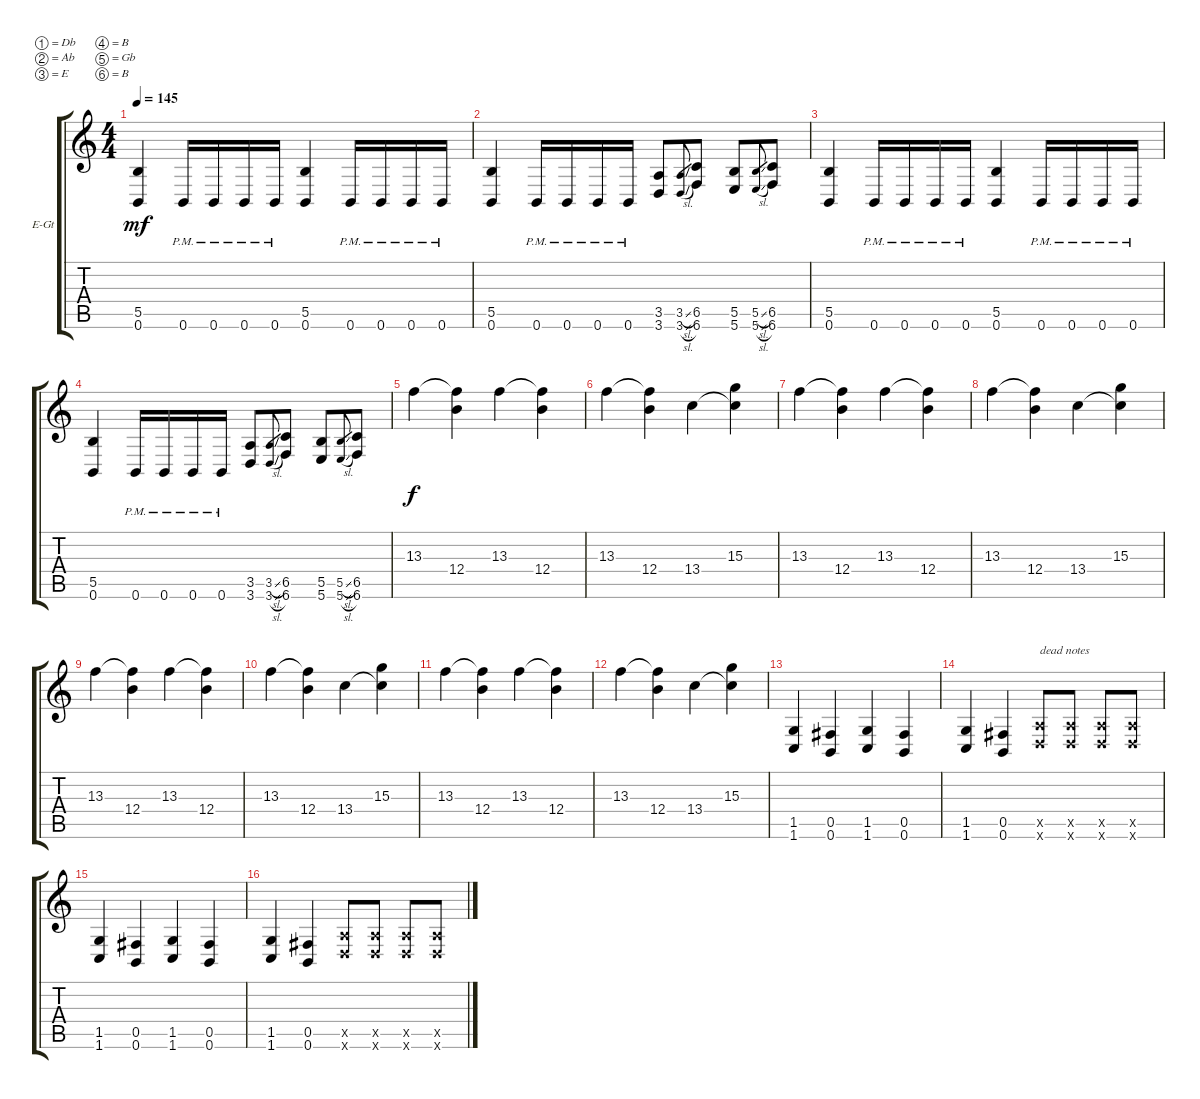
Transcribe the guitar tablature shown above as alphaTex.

\bracketExtendMode groupsimilarinstruments
\firstSystemTrackNameOrientation horizontal
\otherSystemsTrackNameOrientation horizontal
\track ("Robb Flynn" "E-Gt") {instrument distortionguitar}
\staff {score tabs}
\tuning (Db4 Ab3 E3 B2 Gb2 B1)
\ts (4 4)
\tempo 145
\clef g2
\ks c
(5.5 0.6).4{dy mf} 0.6{pm}.16 0.6{pm}.16 0.6{pm}.16 0.6{pm}.16 (5.5 0.6).4 0.6{pm}.16 0.6{pm}.16 0.6{pm}.16 0.6{pm}.16 |
(5.5 0.6).4 0.6{pm}.16 0.6{pm}.16 0.6{pm}.16 0.6{pm}.16 (3.5 3.6).8 (3.5{sl} 3.6{sl}).8{gr} (6.5 6.6).8 (5.5 5.6).8 (5.5{sl} 5.6{sl}).8{gr} (6.5 6.6).8 |
(5.5 0.6).4 0.6{pm}.16 0.6{pm}.16 0.6{pm}.16 0.6{pm}.16 (5.5 0.6).4 0.6{pm}.16 0.6{pm}.16 0.6{pm}.16 0.6{pm}.16 |
(5.5 0.6).4 0.6{pm}.16 0.6{pm}.16 0.6{pm}.16 0.6{pm}.16 (3.5 3.6).8 (3.5{sl} 3.6{sl}).8{gr} (6.5 6.6).8 (5.5 5.6).8 (5.5{sl} 5.6{sl}).8{gr} (6.5 6.6).8 |
13.3.4{dy f} (12.4 13.3{t}).4 13.3.4 (12.4 13.3{t}).4 |
13.3.4 (12.4 13.3{t}).4 13.4.4 (15.3 13.4{t}).4 |
13.3.4 (12.4 13.3{t}).4 13.3.4 (12.4 13.3{t}).4 |
13.3.4 (12.4 13.3{t}).4 13.4.4 (15.3 13.4{t}).4 |
13.3.4 (12.4 13.3{t}).4 13.3.4 (12.4 13.3{t}).4 |
13.3.4 (12.4 13.3{t}).4 13.4.4 (15.3 13.4{t}).4 |
13.3.4 (12.4 13.3{t}).4 13.3.4 (12.4 13.3{t}).4 |
13.3.4 (12.4 13.3{t}).4 13.4.4 (15.3 13.4{t}).4 |
(1.5 1.6).4 (0.5 0.6).4 (1.5 1.6).4 (0.5 0.6).4 |
(1.5 1.6).4 (0.5 0.6).4 (3.5{x} 3.6{x}).8{txt "dead notes"} (3.5{x} 3.6{x}).8 (3.5{x} 3.6{x}).8 (3.5{x} 3.6{x}).8 |
(1.5 1.6).4 (0.5 0.6).4 (1.5 1.6).4 (0.5 0.6).4 |
(1.5 1.6).4 (0.5 0.6).4 (3.5{x} 3.6{x}).8 (3.5{x} 3.6{x}).8 (3.5{x} 3.6{x}).8 (3.5{x} 3.6{x}).8
